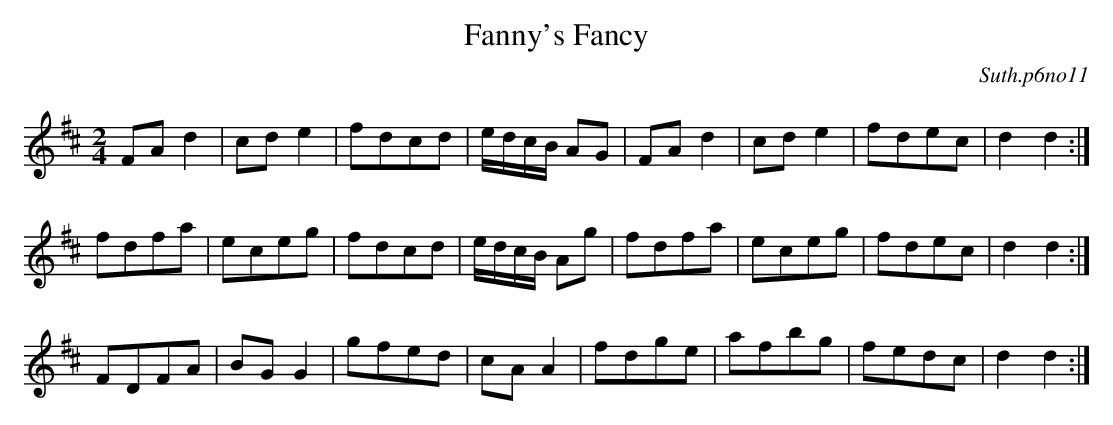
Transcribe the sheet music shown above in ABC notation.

X:1
T:Fanny's Fancy
C:Suth.p6no11
M:2/4
L:1/8
K:D
FA d2|cd e2|fdcd|e/d/c/B/ AG|FA d2|cd e2|fdec|d2d2:|
fdfa|eceg|fdcd|e/d/c/B/ Ag|fdfa|eceg|fdec|d2d2:|
FDFA|BGG2|gfed|cAA2|fdge|afbg|fedc|d2d2:|
